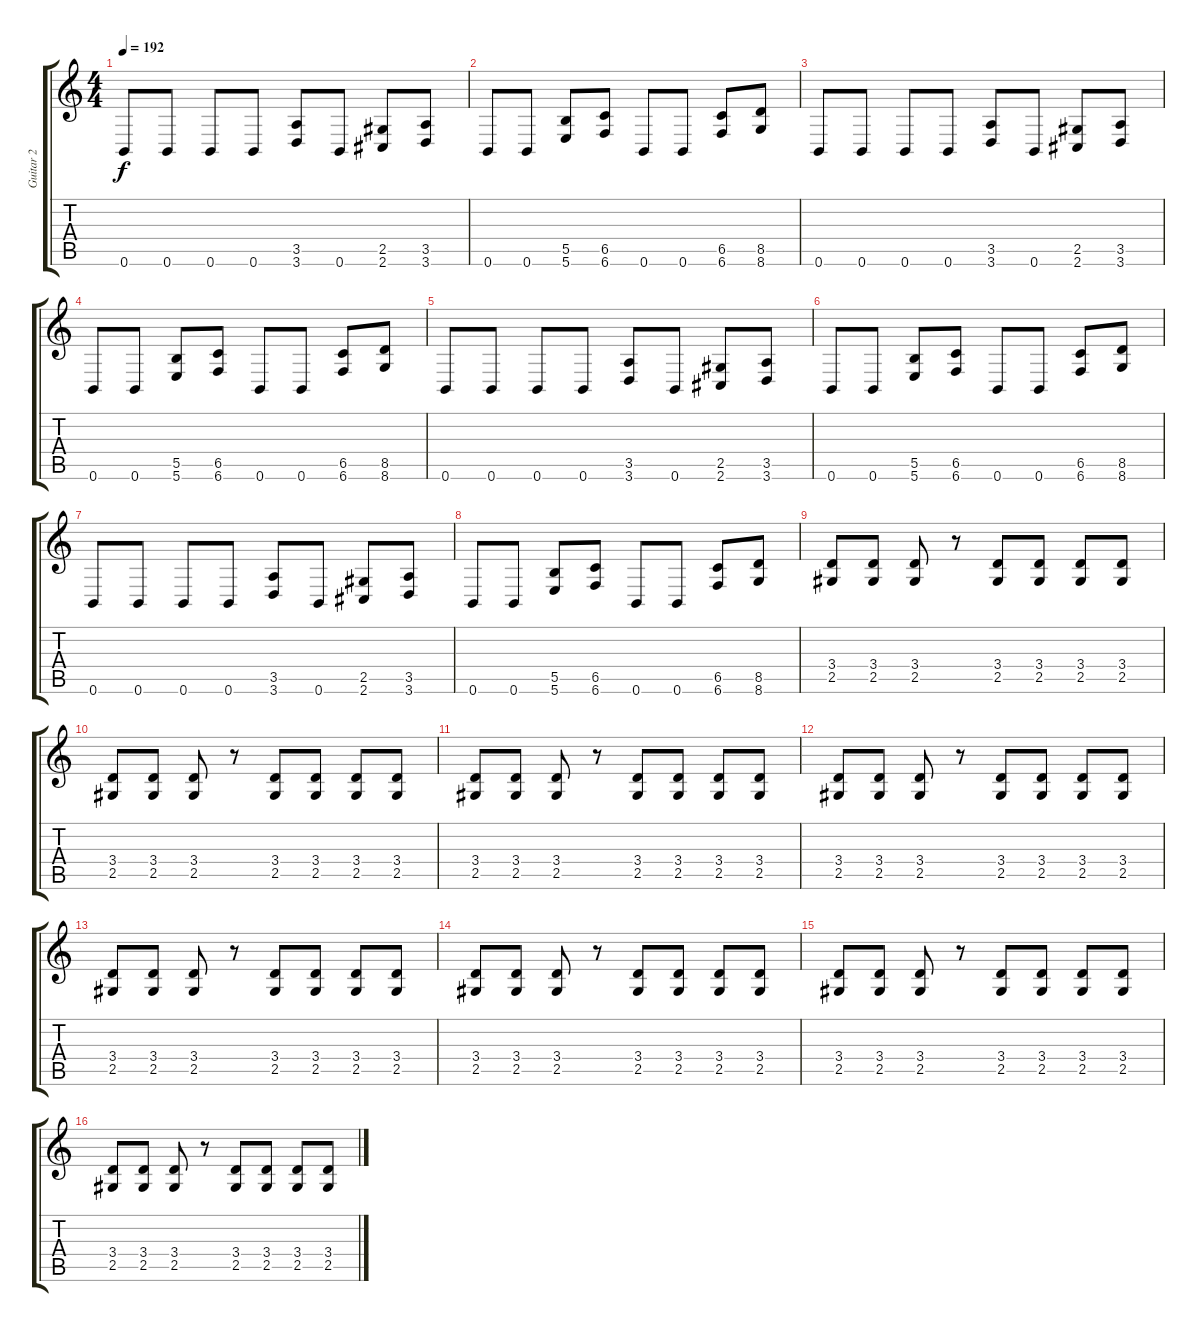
\track ("Guitar 2" "Guitar 2") {instrument overdrivenguitar}
\staff {score tabs}
\tuning (Db4 Ab3 E3 B2 Gb2 B1) {hide}
\ts (4 4)
\tempo 192
\clef g2
\ks c
0.6.8{dy f} 0.6.8 0.6.8 0.6.8 (3.5 3.6).8 0.6.8 (2.5 2.6).8 (3.5 3.6).8 |
0.6.8 0.6.8 (5.5 5.6).8 (6.5 6.6).8 0.6.8 0.6.8 (6.5 6.6).8 (8.5 8.6).8 |
0.6.8 0.6.8 0.6.8 0.6.8 (3.5 3.6).8 0.6.8 (2.5 2.6).8 (3.5 3.6).8 |
0.6.8 0.6.8 (5.5 5.6).8 (6.5 6.6).8 0.6.8 0.6.8 (6.5 6.6).8 (8.5 8.6).8 |
0.6.8 0.6.8 0.6.8 0.6.8 (3.5 3.6).8 0.6.8 (2.5 2.6).8 (3.5 3.6).8 |
0.6.8 0.6.8 (5.5 5.6).8 (6.5 6.6).8 0.6.8 0.6.8 (6.5 6.6).8 (8.5 8.6).8 |
0.6.8 0.6.8 0.6.8 0.6.8 (3.5 3.6).8 0.6.8 (2.5 2.6).8 (3.5 3.6).8 |
0.6.8 0.6.8 (5.5 5.6).8 (6.5 6.6).8 0.6.8 0.6.8 (6.5 6.6).8 (8.5 8.6).8 |
(3.4 2.5).8 (3.4 2.5).8 (3.4 2.5).8 r.8 (3.4 2.5).8 (3.4 2.5).8 (3.4 2.5).8 (3.4 2.5).8 |
(3.4 2.5).8 (3.4 2.5).8 (3.4 2.5).8 r.8 (3.4 2.5).8 (3.4 2.5).8 (3.4 2.5).8 (3.4 2.5).8 |
(3.4 2.5).8 (3.4 2.5).8 (3.4 2.5).8 r.8 (3.4 2.5).8 (3.4 2.5).8 (3.4 2.5).8 (3.4 2.5).8 |
(3.4 2.5).8 (3.4 2.5).8 (3.4 2.5).8 r.8 (3.4 2.5).8 (3.4 2.5).8 (3.4 2.5).8 (3.4 2.5).8 |
(3.4 2.5).8 (3.4 2.5).8 (3.4 2.5).8 r.8 (3.4 2.5).8 (3.4 2.5).8 (3.4 2.5).8 (3.4 2.5).8 |
(3.4 2.5).8 (3.4 2.5).8 (3.4 2.5).8 r.8 (3.4 2.5).8 (3.4 2.5).8 (3.4 2.5).8 (3.4 2.5).8 |
(3.4 2.5).8 (3.4 2.5).8 (3.4 2.5).8 r.8 (3.4 2.5).8 (3.4 2.5).8 (3.4 2.5).8 (3.4 2.5).8 |
(3.4 2.5).8 (3.4 2.5).8 (3.4 2.5).8 r.8 (3.4 2.5).8 (3.4 2.5).8 (3.4 2.5).8 (3.4 2.5).8
